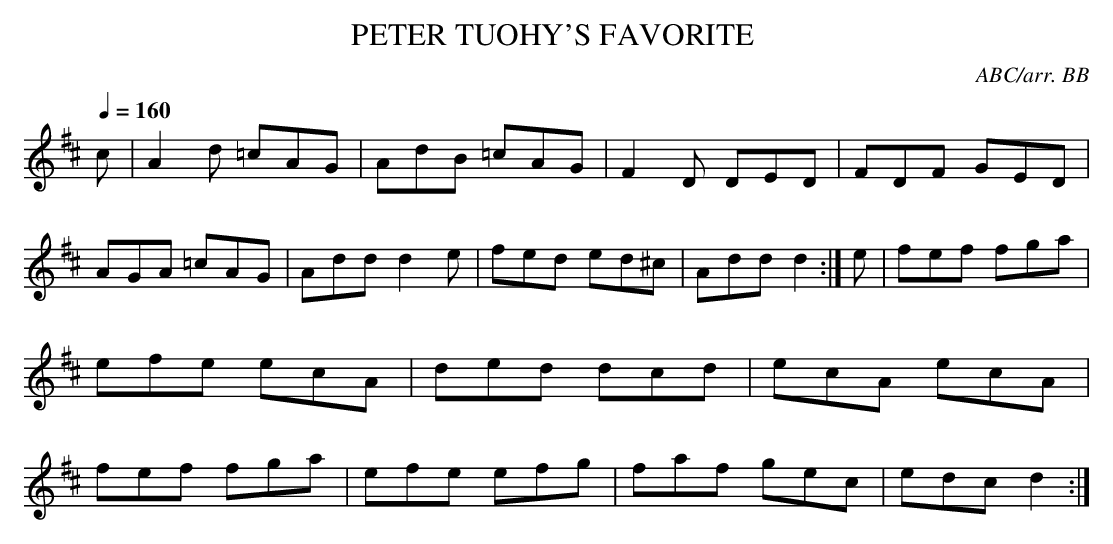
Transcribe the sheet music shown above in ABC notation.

X:1
T:PETER TUOHY'S FAVORITE \
C:ABC/arr. BB\
M:6/8\
L:1/8\
Q:1/4=160\
K:D\
c|A2d =cAG|AdB =cAG|F2D DED|FDF GED|\
AGA =cAG|Add d2e|fed ed^c|Add d2 :|\
e|fef fga|efe ecA|ded dcd|ecA ecA|\
fef fga|efe efg|faf gec|edc d2 :|\
\
\
